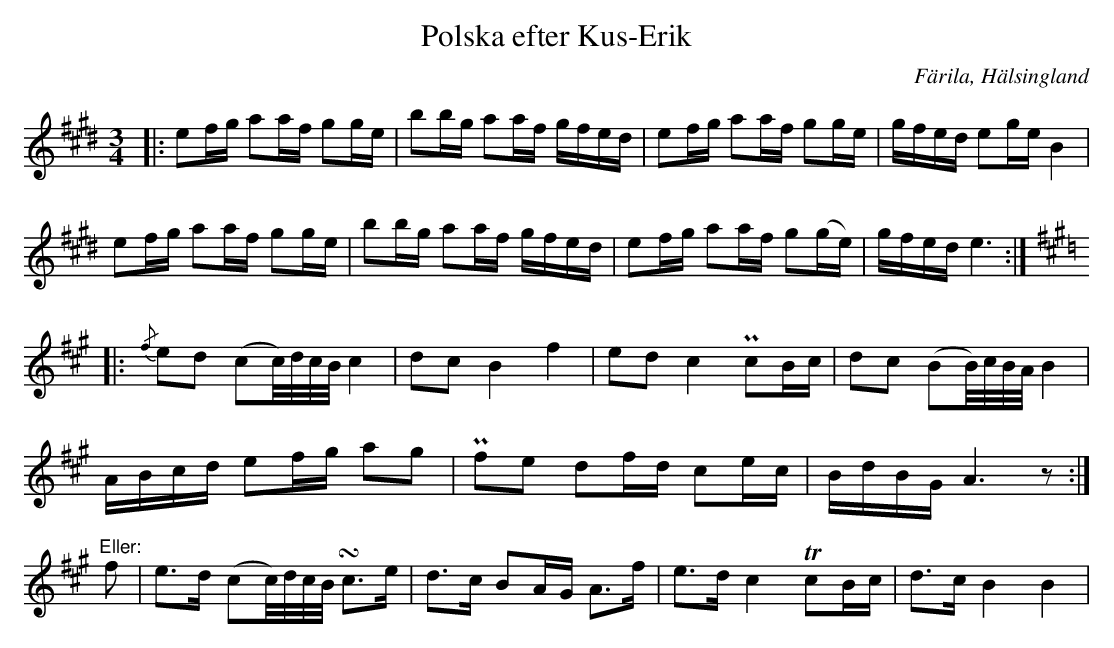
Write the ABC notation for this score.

X:1
T: Polska efter Kus-Erik
O: Färila, Hälsingland
M: 3/4
L: 1/16
K: E
|: e2fg a2af g2ge | b2bg a2af gfed | e2fg a2af g2ge | gfed e2ge B4 |
   e2fg a2af g2ge | b2bg a2af gfed | e2fg a2af g2(ge) | gfed e6 :|
K: A
             |: {/f}e2d2 (c2c/)d/c/B/   c4    | d2c2  B4   f4    | e2d2  c4 Pc2Bc  | d2c2  (B2B/)c/B/A/ B4 |
                ABcd     e2fg a2g2        | Pf2e2 d2fd c2ec  | BdBG  A6 z2    :|
"^Eller:" f2 |  e2>d2    (c2c/)d/c/B/   !turn!c2>e2 | d2>c2 B2AG A2>f2 | e2>d2 c4 Tc2Bc  | d2>c2 B4 B4       |
